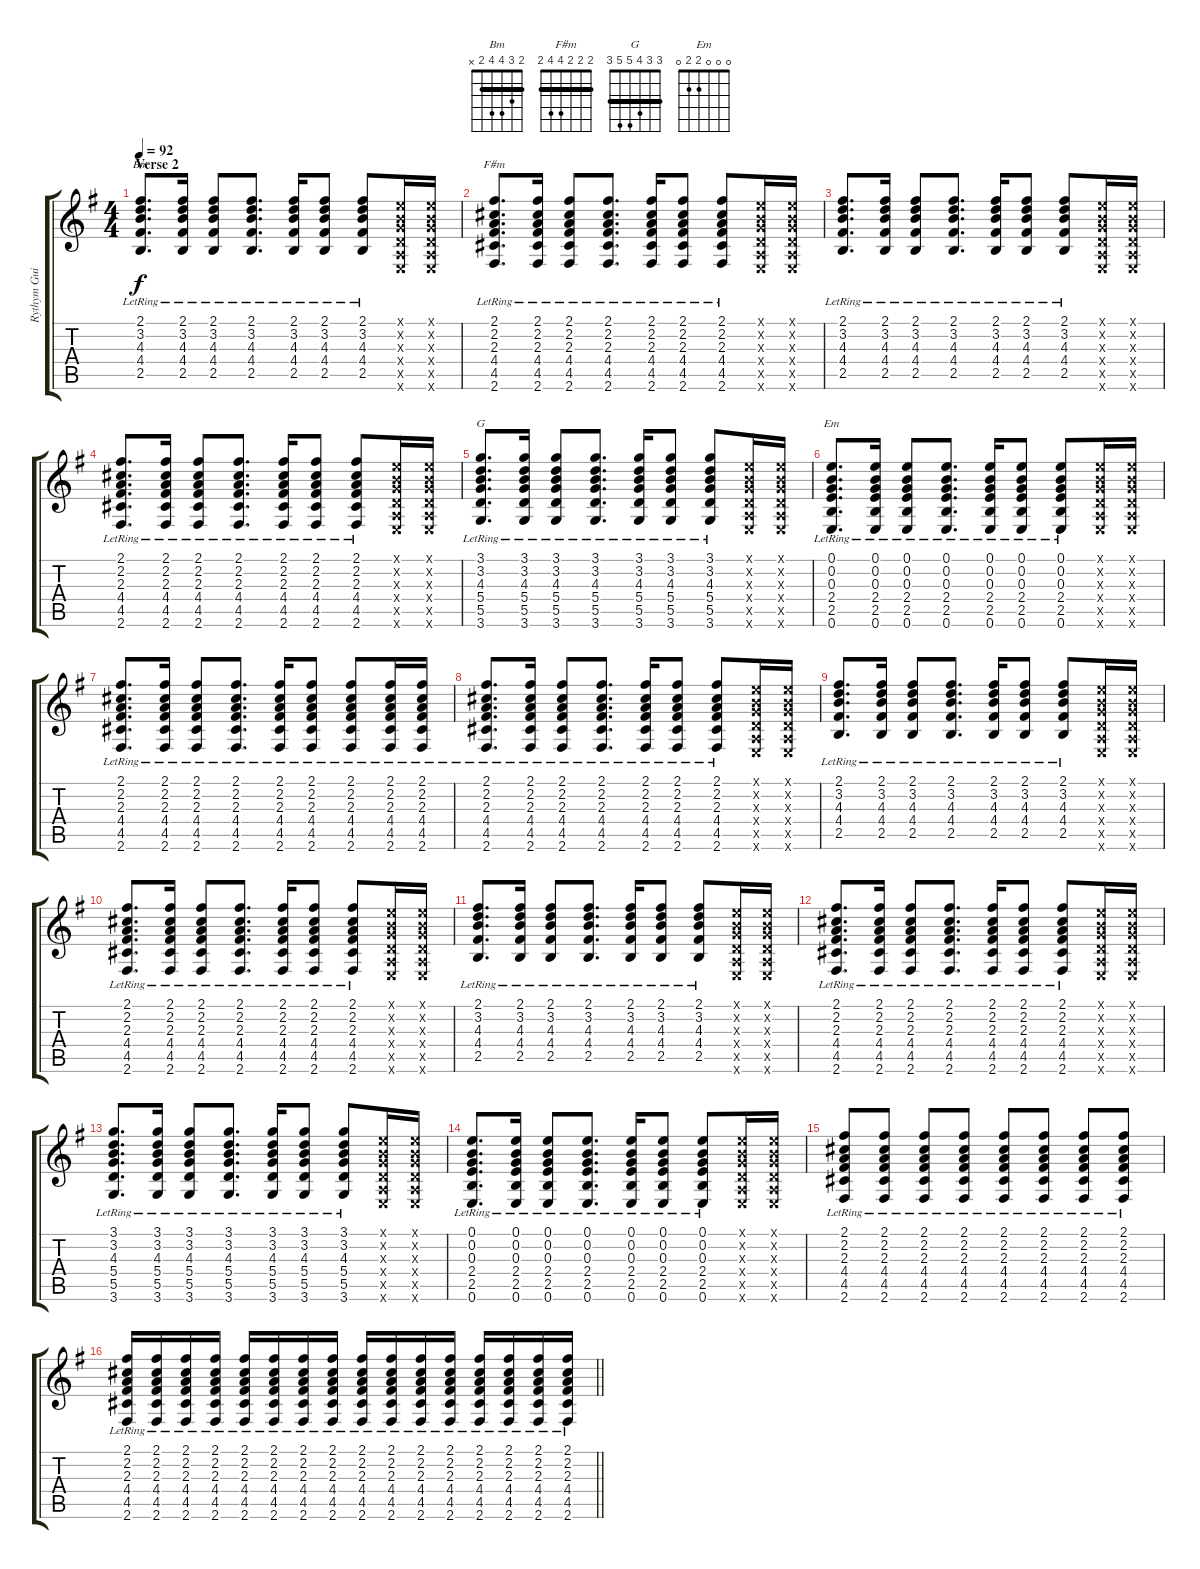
\track ("Rythym Guitar" "Rythym Gui") {instrument acousticguitarsteel}
\staff {score tabs}
\tuning (E4 B3 G3 D3 A2 E2) {hide}
\chord ("Bm" 2 3 4 4 2 x) {barre 2}
\chord ("F#m" 2 2 2 4 4 2) {barre 2}
\chord ("G" 3 3 4 5 5 3) {barre 3}
\chord ("Em" 0 0 0 2 2 0)
\ts (4 4)
\section ("" "Verse 2")
\tempo 92
\clef g2
\ks eminor
(2.1{lr} 3.2{lr} 4.3{lr} 4.4{lr} 2.5{lr}).8{d ch "Bm" dy f} (2.1{lr} 3.2{lr} 4.3{lr} 4.4{lr} 2.5{lr}).16 (2.1{lr} 3.2{lr} 4.3{lr} 4.4{lr} 2.5{lr}).8 (2.1{lr} 3.2{lr} 4.3{lr} 4.4{lr} 2.5{lr}).8{d} (2.1{lr} 3.2{lr} 4.3{lr} 4.4{lr} 2.5{lr}).16 (2.1{lr} 3.2{lr} 4.3{lr} 4.4{lr} 2.5{lr}).8 (2.1{lr} 3.2{lr} 4.3{lr} 4.4{lr} 2.5{lr}).8 (0.1{x} 0.2{x} 0.3{x} 0.4{x} 0.5{x} 0.6{x}).16 (0.1{x} 0.2{x} 0.3{x} 0.4{x} 0.5{x} 0.6{x}).16 |
(2.1{lr} 2.2{lr} 2.3{lr} 4.4{lr} 4.5{lr} 2.6{lr}).8{d ch "F#m"} (2.1{lr} 2.2{lr} 2.3{lr} 4.4{lr} 4.5{lr} 2.6{lr}).16 (2.1{lr} 2.2{lr} 2.3{lr} 4.4{lr} 4.5{lr} 2.6{lr}).8 (2.1{lr} 2.2{lr} 2.3{lr} 4.4{lr} 4.5{lr} 2.6{lr}).8{d} (2.1{lr} 2.2{lr} 2.3{lr} 4.4{lr} 4.5{lr} 2.6{lr}).16 (2.1{lr} 2.2{lr} 2.3{lr} 4.4{lr} 4.5{lr} 2.6{lr}).8 (2.1{lr} 2.2{lr} 2.3{lr} 4.4{lr} 4.5{lr} 2.6{lr}).8 (0.1{x} 0.2{x} 0.3{x} 0.4{x} 0.5{x} 0.6{x}).16 (0.1{x} 0.2{x} 0.3{x} 0.4{x} 0.5{x} 0.6{x}).16 |
(2.1{lr} 3.2{lr} 4.3{lr} 4.4{lr} 2.5{lr}).8{d} (2.1{lr} 3.2{lr} 4.3{lr} 4.4{lr} 2.5{lr}).16 (2.1{lr} 3.2{lr} 4.3{lr} 4.4{lr} 2.5{lr}).8 (2.1{lr} 3.2{lr} 4.3{lr} 4.4{lr} 2.5{lr}).8{d} (2.1{lr} 3.2{lr} 4.3{lr} 4.4{lr} 2.5{lr}).16 (2.1{lr} 3.2{lr} 4.3{lr} 4.4{lr} 2.5{lr}).8 (2.1{lr} 3.2{lr} 4.3{lr} 4.4{lr} 2.5{lr}).8 (0.1{x} 0.2{x} 0.3{x} 0.4{x} 0.5{x} 0.6{x}).16 (0.1{x} 0.2{x} 0.3{x} 0.4{x} 0.5{x} 0.6{x}).16 |
(2.1{lr} 2.2{lr} 2.3{lr} 4.4{lr} 4.5{lr} 2.6{lr}).8{d} (2.1{lr} 2.2{lr} 2.3{lr} 4.4{lr} 4.5{lr} 2.6{lr}).16 (2.1{lr} 2.2{lr} 2.3{lr} 4.4{lr} 4.5{lr} 2.6{lr}).8 (2.1{lr} 2.2{lr} 2.3{lr} 4.4{lr} 4.5{lr} 2.6{lr}).8{d} (2.1{lr} 2.2{lr} 2.3{lr} 4.4{lr} 4.5{lr} 2.6{lr}).16 (2.1{lr} 2.2{lr} 2.3{lr} 4.4{lr} 4.5{lr} 2.6{lr}).8 (2.1{lr} 2.2{lr} 2.3{lr} 4.4{lr} 4.5{lr} 2.6{lr}).8 (0.1{x} 0.2{x} 0.3{x} 0.4{x} 0.5{x} 0.6{x}).16 (0.1{x} 0.2{x} 0.3{x} 0.4{x} 0.5{x} 0.6{x}).16 |
(3.1{lr} 3.2{lr} 4.3{lr} 5.4{lr} 5.5{lr} 3.6{lr}).8{d ch "G"} (3.1{lr} 3.2{lr} 4.3{lr} 5.4{lr} 5.5{lr} 3.6{lr}).16 (3.1{lr} 3.2{lr} 4.3{lr} 5.4{lr} 5.5{lr} 3.6{lr}).8 (3.1{lr} 3.2{lr} 4.3{lr} 5.4{lr} 5.5{lr} 3.6{lr}).8{d} (3.1{lr} 3.2{lr} 4.3{lr} 5.4{lr} 5.5{lr} 3.6{lr}).16 (3.1{lr} 3.2{lr} 4.3{lr} 5.4{lr} 5.5{lr} 3.6{lr}).8 (3.1{lr} 3.2{lr} 4.3{lr} 5.4{lr} 5.5{lr} 3.6{lr}).8 (0.1{x} 0.2{x} 0.3{x} 0.4{x} 0.5{x} 0.6{x}).16 (0.1{x} 0.2{x} 0.3{x} 0.4{x} 0.5{x} 0.6{x}).16 |
(0.1{lr} 0.2{lr} 0.3{lr} 2.4{lr} 2.5{lr} 0.6{lr}).8{d ch "Em"} (0.1{lr} 0.2{lr} 0.3{lr} 2.4{lr} 2.5{lr} 0.6{lr}).16 (0.1{lr} 0.2{lr} 0.3{lr} 2.4{lr} 2.5{lr} 0.6{lr}).8 (0.1{lr} 0.2{lr} 0.3{lr} 2.4{lr} 2.5{lr} 0.6{lr}).8{d} (0.1{lr} 0.2{lr} 0.3{lr} 2.4{lr} 2.5{lr} 0.6{lr}).16 (0.1{lr} 0.2{lr} 0.3{lr} 2.4{lr} 2.5{lr} 0.6{lr}).8 (0.1{lr} 0.2{lr} 0.3{lr} 2.4{lr} 2.5{lr} 0.6{lr}).8 (0.1{x} 0.2{x} 0.3{x} 0.4{x} 0.5{x} 0.6{x}).16 (0.1{x} 0.2{x} 0.3{x} 0.4{x} 0.5{x} 0.6{x}).16 |
(2.1{lr} 2.2{lr} 2.3{lr} 4.4{lr} 4.5{lr} 2.6{lr}).8{d} (2.1{lr} 2.2{lr} 2.3{lr} 4.4{lr} 4.5{lr} 2.6{lr}).16 (2.1{lr} 2.2{lr} 2.3{lr} 4.4{lr} 4.5{lr} 2.6{lr}).8 (2.1{lr} 2.2{lr} 2.3{lr} 4.4{lr} 4.5{lr} 2.6{lr}).8{d} (2.1{lr} 2.2{lr} 2.3{lr} 4.4{lr} 4.5{lr} 2.6{lr}).16 (2.1{lr} 2.2{lr} 2.3{lr} 4.4{lr} 4.5{lr} 2.6{lr}).8 (2.1{lr} 2.2{lr} 2.3{lr} 4.4{lr} 4.5{lr} 2.6{lr}).8 (2.1{lr} 2.2{lr} 2.3{lr} 4.4{lr} 4.5{lr} 2.6{lr}).16 (2.1{lr} 2.2{lr} 2.3{lr} 4.4{lr} 4.5{lr} 2.6{lr}).16 |
(2.1{lr} 2.2{lr} 2.3{lr} 4.4{lr} 4.5{lr} 2.6{lr}).8{d} (2.1{lr} 2.2{lr} 2.3{lr} 4.4{lr} 4.5{lr} 2.6{lr}).16 (2.1{lr} 2.2{lr} 2.3{lr} 4.4{lr} 4.5{lr} 2.6{lr}).8 (2.1{lr} 2.2{lr} 2.3{lr} 4.4{lr} 4.5{lr} 2.6{lr}).8{d} (2.1{lr} 2.2{lr} 2.3{lr} 4.4{lr} 4.5{lr} 2.6{lr}).16 (2.1{lr} 2.2{lr} 2.3{lr} 4.4{lr} 4.5{lr} 2.6{lr}).8 (2.1{lr} 2.2{lr} 2.3{lr} 4.4{lr} 4.5{lr} 2.6{lr}).8 (0.1{x} 0.2{x} 0.3{x} 0.4{x} 0.5{x} 0.6{x}).16 (0.1{x} 0.2{x} 0.3{x} 0.4{x} 0.5{x} 0.6{x}).16 |
(2.1{lr} 3.2{lr} 4.3{lr} 4.4{lr} 2.5{lr}).8{d} (2.1{lr} 3.2{lr} 4.3{lr} 4.4{lr} 2.5{lr}).16 (2.1{lr} 3.2{lr} 4.3{lr} 4.4{lr} 2.5{lr}).8 (2.1{lr} 3.2{lr} 4.3{lr} 4.4{lr} 2.5{lr}).8{d} (2.1{lr} 3.2{lr} 4.3{lr} 4.4{lr} 2.5{lr}).16 (2.1{lr} 3.2{lr} 4.3{lr} 4.4{lr} 2.5{lr}).8 (2.1{lr} 3.2{lr} 4.3{lr} 4.4{lr} 2.5{lr}).8 (0.1{x} 0.2{x} 0.3{x} 0.4{x} 0.5{x} 0.6{x}).16 (0.1{x} 0.2{x} 0.3{x} 0.4{x} 0.5{x} 0.6{x}).16 |
(2.1{lr} 2.2{lr} 2.3{lr} 4.4{lr} 4.5{lr} 2.6{lr}).8{d} (2.1{lr} 2.2{lr} 2.3{lr} 4.4{lr} 4.5{lr} 2.6{lr}).16 (2.1{lr} 2.2{lr} 2.3{lr} 4.4{lr} 4.5{lr} 2.6{lr}).8 (2.1{lr} 2.2{lr} 2.3{lr} 4.4{lr} 4.5{lr} 2.6{lr}).8{d} (2.1{lr} 2.2{lr} 2.3{lr} 4.4{lr} 4.5{lr} 2.6{lr}).16 (2.1{lr} 2.2{lr} 2.3{lr} 4.4{lr} 4.5{lr} 2.6{lr}).8 (2.1{lr} 2.2{lr} 2.3{lr} 4.4{lr} 4.5{lr} 2.6{lr}).8 (0.1{x} 0.2{x} 0.3{x} 0.4{x} 0.5{x} 0.6{x}).16 (0.1{x} 0.2{x} 0.3{x} 0.4{x} 0.5{x} 0.6{x}).16 |
(2.1{lr} 3.2{lr} 4.3{lr} 4.4{lr} 2.5{lr}).8{d} (2.1{lr} 3.2{lr} 4.3{lr} 4.4{lr} 2.5{lr}).16 (2.1{lr} 3.2{lr} 4.3{lr} 4.4{lr} 2.5{lr}).8 (2.1{lr} 3.2{lr} 4.3{lr} 4.4{lr} 2.5{lr}).8{d} (2.1{lr} 3.2{lr} 4.3{lr} 4.4{lr} 2.5{lr}).16 (2.1{lr} 3.2{lr} 4.3{lr} 4.4{lr} 2.5{lr}).8 (2.1{lr} 3.2{lr} 4.3{lr} 4.4{lr} 2.5{lr}).8 (0.1{x} 0.2{x} 0.3{x} 0.4{x} 0.5{x} 0.6{x}).16 (0.1{x} 0.2{x} 0.3{x} 0.4{x} 0.5{x} 0.6{x}).16 |
(2.1{lr} 2.2{lr} 2.3{lr} 4.4{lr} 4.5{lr} 2.6{lr}).8{d} (2.1{lr} 2.2{lr} 2.3{lr} 4.4{lr} 4.5{lr} 2.6{lr}).16 (2.1{lr} 2.2{lr} 2.3{lr} 4.4{lr} 4.5{lr} 2.6{lr}).8 (2.1{lr} 2.2{lr} 2.3{lr} 4.4{lr} 4.5{lr} 2.6{lr}).8{d} (2.1{lr} 2.2{lr} 2.3{lr} 4.4{lr} 4.5{lr} 2.6{lr}).16 (2.1{lr} 2.2{lr} 2.3{lr} 4.4{lr} 4.5{lr} 2.6{lr}).8 (2.1{lr} 2.2{lr} 2.3{lr} 4.4{lr} 4.5{lr} 2.6{lr}).8 (0.1{x} 0.2{x} 0.3{x} 0.4{x} 0.5{x} 0.6{x}).16 (0.1{x} 0.2{x} 0.3{x} 0.4{x} 0.5{x} 0.6{x}).16 |
(3.1{lr} 3.2{lr} 4.3{lr} 5.4{lr} 5.5{lr} 3.6{lr}).8{d} (3.1{lr} 3.2{lr} 4.3{lr} 5.4{lr} 5.5{lr} 3.6{lr}).16 (3.1{lr} 3.2{lr} 4.3{lr} 5.4{lr} 5.5{lr} 3.6{lr}).8 (3.1{lr} 3.2{lr} 4.3{lr} 5.4{lr} 5.5{lr} 3.6{lr}).8{d} (3.1{lr} 3.2{lr} 4.3{lr} 5.4{lr} 5.5{lr} 3.6{lr}).16 (3.1{lr} 3.2{lr} 4.3{lr} 5.4{lr} 5.5{lr} 3.6{lr}).8 (3.1{lr} 3.2{lr} 4.3{lr} 5.4{lr} 5.5{lr} 3.6{lr}).8 (0.1{x} 0.2{x} 0.3{x} 0.4{x} 0.5{x} 0.6{x}).16 (0.1{x} 0.2{x} 0.3{x} 0.4{x} 0.5{x} 0.6{x}).16 |
(0.1{lr} 0.2{lr} 0.3{lr} 2.4{lr} 2.5{lr} 0.6{lr}).8{d} (0.1{lr} 0.2{lr} 0.3{lr} 2.4{lr} 2.5{lr} 0.6{lr}).16 (0.1{lr} 0.2{lr} 0.3{lr} 2.4{lr} 2.5{lr} 0.6{lr}).8 (0.1{lr} 0.2{lr} 0.3{lr} 2.4{lr} 2.5{lr} 0.6{lr}).8{d} (0.1{lr} 0.2{lr} 0.3{lr} 2.4{lr} 2.5{lr} 0.6{lr}).16 (0.1{lr} 0.2{lr} 0.3{lr} 2.4{lr} 2.5{lr} 0.6{lr}).8 (0.1{lr} 0.2{lr} 0.3{lr} 2.4{lr} 2.5{lr} 0.6{lr}).8 (0.1{x} 0.2{x} 0.3{x} 0.4{x} 0.5{x} 0.6{x}).16 (0.1{x} 0.2{x} 0.3{x} 0.4{x} 0.5{x} 0.6{x}).16 |
(2.1{lr} 2.2{lr} 2.3{lr} 4.4{lr} 4.5{lr} 2.6{lr}).8 (2.1{lr} 2.2{lr} 2.3{lr} 4.4{lr} 4.5{lr} 2.6{lr}).8 (2.1{lr} 2.2{lr} 2.3{lr} 4.4{lr} 4.5{lr} 2.6{lr}).8 (2.1{lr} 2.2{lr} 2.3{lr} 4.4{lr} 4.5{lr} 2.6{lr}).8 (2.1{lr} 2.2{lr} 2.3{lr} 4.4{lr} 4.5{lr} 2.6{lr}).8 (2.1{lr} 2.2{lr} 2.3{lr} 4.4{lr} 4.5{lr} 2.6{lr}).8 (2.1{lr} 2.2{lr} 2.3{lr} 4.4{lr} 4.5{lr} 2.6{lr}).8 (2.1{lr} 2.2{lr} 2.3{lr} 4.4{lr} 4.5{lr} 2.6{lr}).8 |
\barLineRight lightlight
(2.1{lr} 2.2{lr} 2.3{lr} 4.4{lr} 4.5{lr} 2.6{lr}).16 (2.1{lr} 2.2{lr} 2.3{lr} 4.4{lr} 4.5{lr} 2.6{lr}).16 (2.1{lr} 2.2{lr} 2.3{lr} 4.4{lr} 4.5{lr} 2.6{lr}).16 (2.1{lr} 2.2{lr} 2.3{lr} 4.4{lr} 4.5{lr} 2.6{lr}).16 (2.1{lr} 2.2{lr} 2.3{lr} 4.4{lr} 4.5{lr} 2.6{lr}).16 (2.1{lr} 2.2{lr} 2.3{lr} 4.4{lr} 4.5{lr} 2.6{lr}).16 (2.1{lr} 2.2{lr} 2.3{lr} 4.4{lr} 4.5{lr} 2.6{lr}).16 (2.1{lr} 2.2{lr} 2.3{lr} 4.4{lr} 4.5{lr} 2.6{lr}).16 (2.1{lr} 2.2{lr} 2.3{lr} 4.4{lr} 4.5{lr} 2.6{lr}).16 (2.1{lr} 2.2{lr} 2.3{lr} 4.4{lr} 4.5{lr} 2.6{lr}).16 (2.1{lr} 2.2{lr} 2.3{lr} 4.4{lr} 4.5{lr} 2.6{lr}).16 (2.1{lr} 2.2{lr} 2.3{lr} 4.4{lr} 4.5{lr} 2.6{lr}).16 (2.1{lr} 2.2{lr} 2.3{lr} 4.4{lr} 4.5{lr} 2.6{lr}).16 (2.1{lr} 2.2{lr} 2.3{lr} 4.4{lr} 4.5{lr} 2.6{lr}).16 (2.1{lr} 2.2{lr} 2.3{lr} 4.4{lr} 4.5{lr} 2.6{lr}).16 (2.1{lr} 2.2{lr} 2.3{lr} 4.4{lr} 4.5{lr} 2.6{lr}).16
